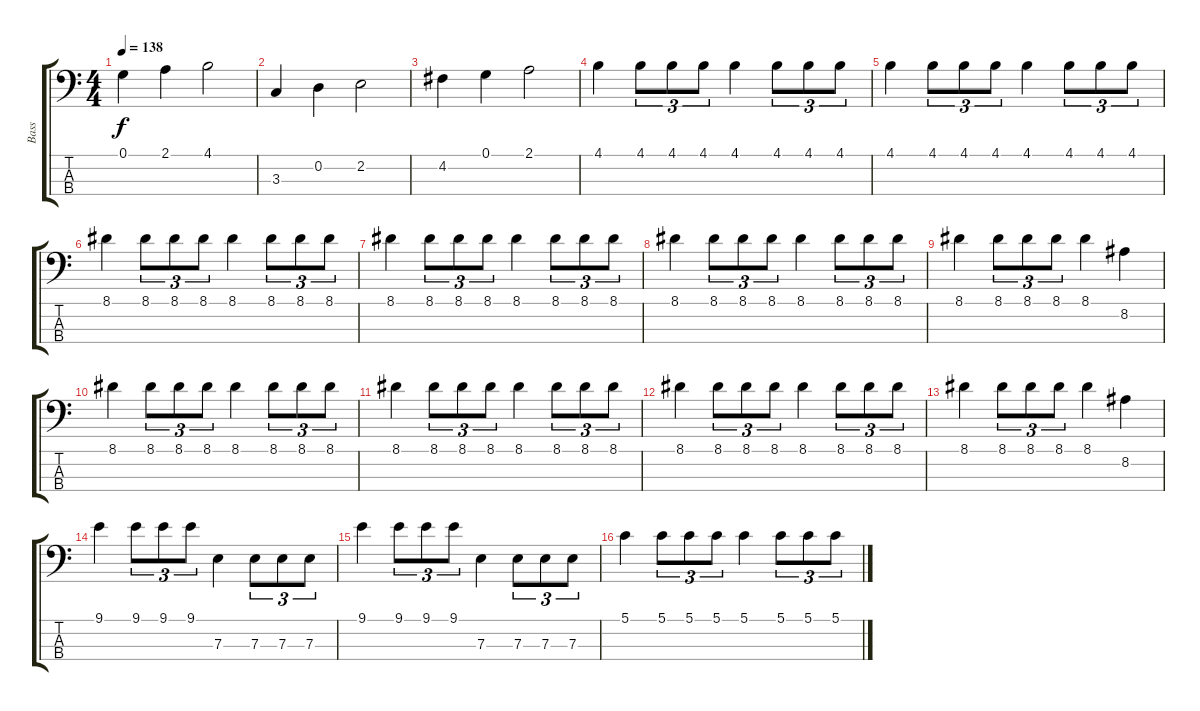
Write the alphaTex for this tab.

\track ("Bass" "Bass") {instrument electricbassfinger}
\staff {score tabs}
\tuning (G2 D2 A1 E1) {hide}
\ts (4 4)
\tempo 138
\clef f4
\ks c
0.1.4{dy f} 2.1.4 4.1.2 |
3.3.4 0.2.4 2.2.2 |
4.2.4 0.1.4 2.1.2 |
4.1.4 4.1.8{tu (3 2)} 4.1.8{tu (3 2)} 4.1.8{tu (3 2)} 4.1.4 4.1.8{tu (3 2)} 4.1.8{tu (3 2)} 4.1.8{tu (3 2)} |
4.1.4 4.1.8{tu (3 2)} 4.1.8{tu (3 2)} 4.1.8{tu (3 2)} 4.1.4 4.1.8{tu (3 2)} 4.1.8{tu (3 2)} 4.1.8{tu (3 2)} |
8.1.4 8.1.8{tu (3 2)} 8.1.8{tu (3 2)} 8.1.8{tu (3 2)} 8.1.4 8.1.8{tu (3 2)} 8.1.8{tu (3 2)} 8.1.8{tu (3 2)} |
8.1.4 8.1.8{tu (3 2)} 8.1.8{tu (3 2)} 8.1.8{tu (3 2)} 8.1.4 8.1.8{tu (3 2)} 8.1.8{tu (3 2)} 8.1.8{tu (3 2)} |
8.1.4 8.1.8{tu (3 2)} 8.1.8{tu (3 2)} 8.1.8{tu (3 2)} 8.1.4 8.1.8{tu (3 2)} 8.1.8{tu (3 2)} 8.1.8{tu (3 2)} |
8.1.4 8.1.8{tu (3 2)} 8.1.8{tu (3 2)} 8.1.8{tu (3 2)} 8.1.4 8.2.4 |
8.1.4 8.1.8{tu (3 2)} 8.1.8{tu (3 2)} 8.1.8{tu (3 2)} 8.1.4 8.1.8{tu (3 2)} 8.1.8{tu (3 2)} 8.1.8{tu (3 2)} |
8.1.4 8.1.8{tu (3 2)} 8.1.8{tu (3 2)} 8.1.8{tu (3 2)} 8.1.4 8.1.8{tu (3 2)} 8.1.8{tu (3 2)} 8.1.8{tu (3 2)} |
8.1.4 8.1.8{tu (3 2)} 8.1.8{tu (3 2)} 8.1.8{tu (3 2)} 8.1.4 8.1.8{tu (3 2)} 8.1.8{tu (3 2)} 8.1.8{tu (3 2)} |
8.1.4 8.1.8{tu (3 2)} 8.1.8{tu (3 2)} 8.1.8{tu (3 2)} 8.1.4 8.2.4 |
9.1.4 9.1.8{tu (3 2)} 9.1.8{tu (3 2)} 9.1.8{tu (3 2)} 7.3.4 7.3.8{tu (3 2)} 7.3.8{tu (3 2)} 7.3.8{tu (3 2)} |
9.1.4 9.1.8{tu (3 2)} 9.1.8{tu (3 2)} 9.1.8{tu (3 2)} 7.3.4 7.3.8{tu (3 2)} 7.3.8{tu (3 2)} 7.3.8{tu (3 2)} |
5.1.4 5.1.8{tu (3 2)} 5.1.8{tu (3 2)} 5.1.8{tu (3 2)} 5.1.4 5.1.8{tu (3 2)} 5.1.8{tu (3 2)} 5.1.8{tu (3 2)}
